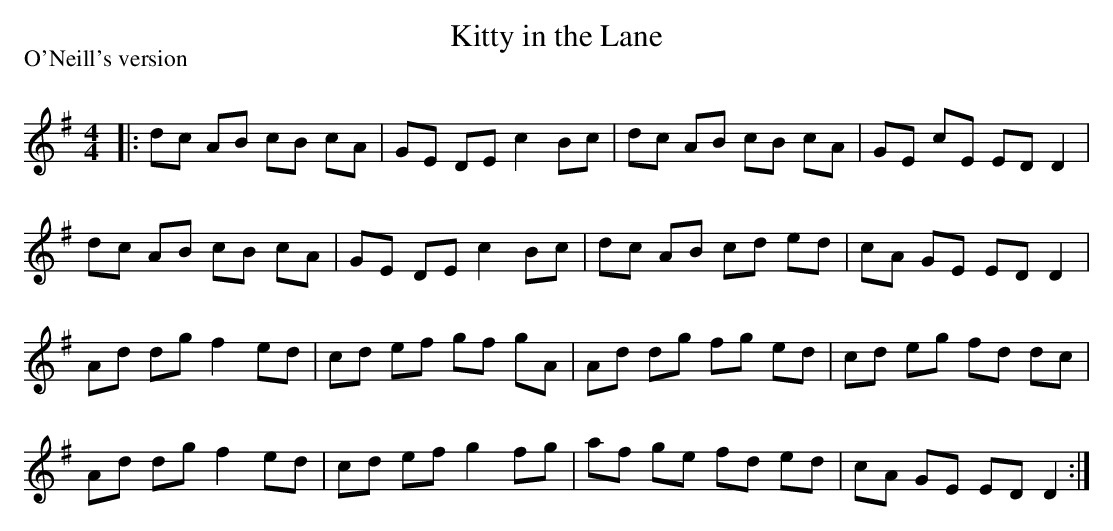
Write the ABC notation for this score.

X:1
T: Kitty in the Lane
P:O'Neill's version
Q: 232
K:G
M:4/4
L:1/8
|:dc AB cB cA|GE DE c2 Bc|dc AB cB cA|GE cE ED D2|
dc AB cB cA|GE DE c2 Bc|dc AB cd ed|cA GE ED D2|
Ad dg f2 ed|cd ef gf gA|Ad dg fg ed|cd eg fd dc|
Ad dg f2 ed|cd ef g2 fg|af ge fd ed|cA GE ED D2:|
